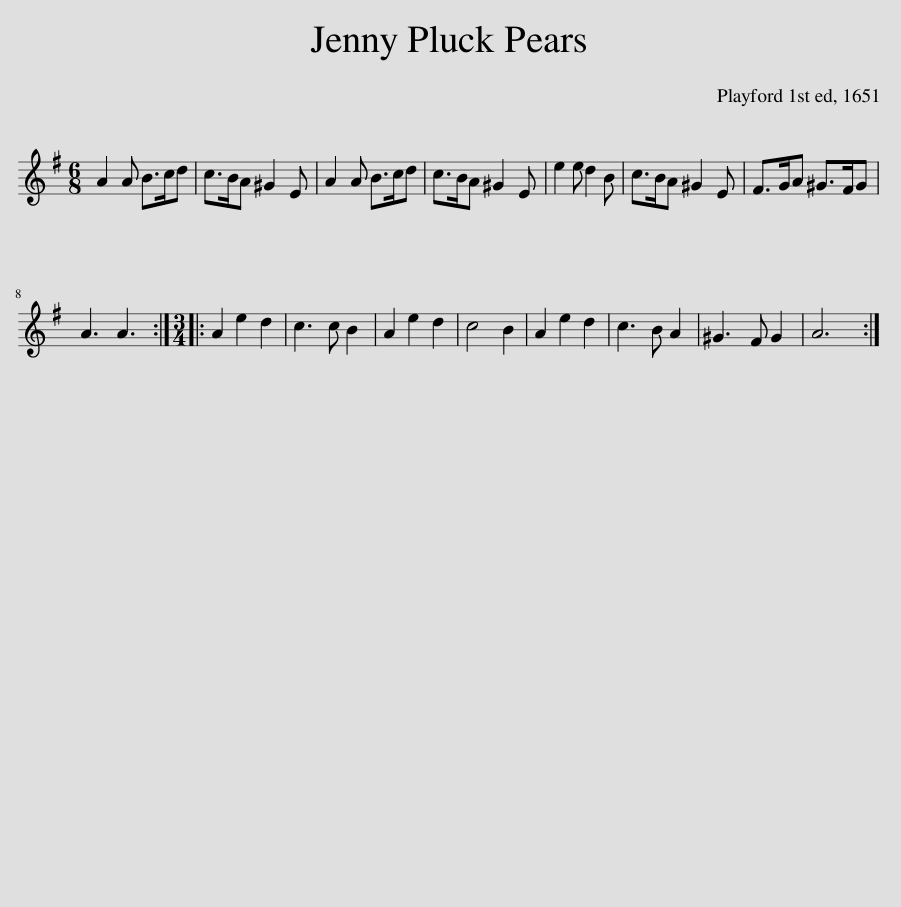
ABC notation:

X:1
L:1/8
M:6/8
I:linebreak $
K:G
V:1 treble
V:1
 A2 A B>cd | c>BA ^G2 E | A2 A B>cd | c>BA ^G2 E | e2 e d2 B | %5
 c>BA ^G2 E | F>GA ^G>FG |$ A3 A3 ::[M:3/4] A2 e2 d2 | c3 c B2 | %10
 A2 e2 d2 | c4 B2 | A2 e2 d2 | c3 B A2 | ^G3 F G2 | %15
 A6 :| %16
